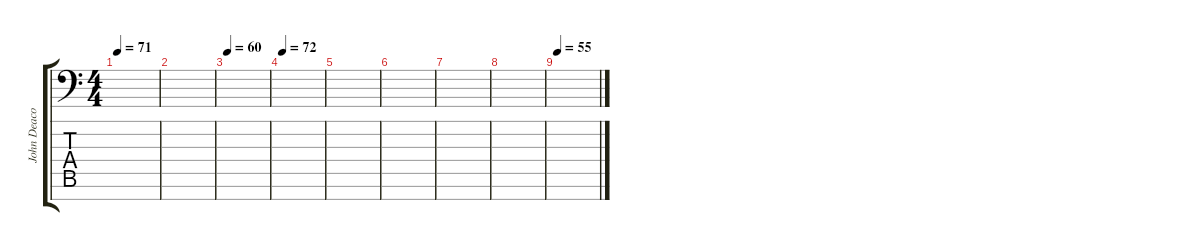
\track ("John Deacon - Fender Precision" "John Deaco") {instrument overdrivenguitar}
\staff {score tabs}
\tuning (G2 D2 A1 E1 C-1 C-1 C-1) {hide}
\ts (4 4)
\tempo 71
\clef f4
\ks c
|
|
\tempo 60
|
\tempo 72
|
|
|
|
|
\tempo 55
